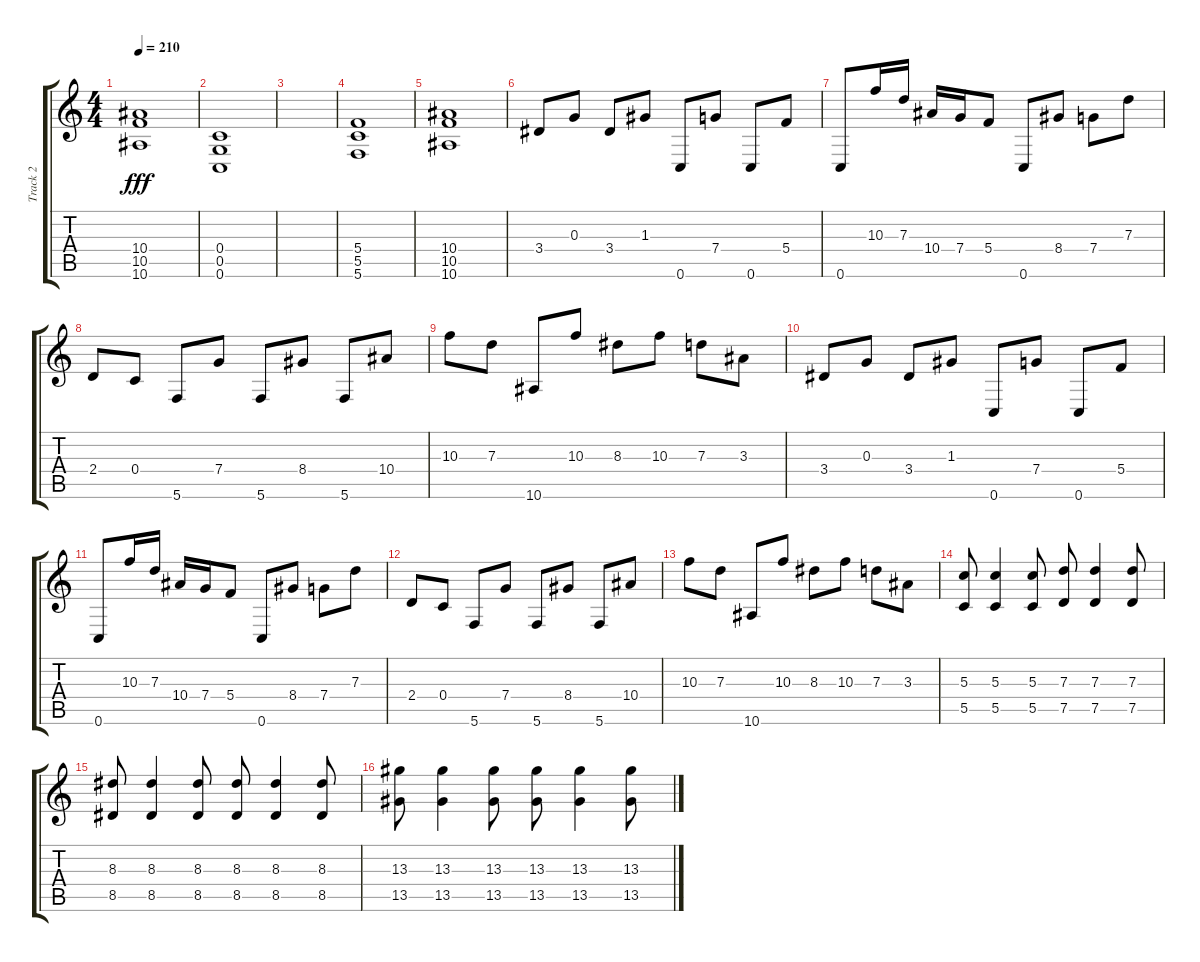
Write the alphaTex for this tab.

\track ("Track 2" "Track 2") {instrument distortionguitar}
\staff {score tabs}
\tuning (E4 B3 G3 C3 G2 C2) {hide}
\ts (4 4)
\tempo 210
\clef g2
\ks c
(10.4 10.5 10.6).1{dy fff} |
(0.4 0.5 0.6).1 |
|
(5.4 5.5 5.6).1 |
(10.4 10.5 10.6).1 |
3.4.8 0.3.8 3.4.8 1.3.8 0.6.8 7.4.8 0.6.8 5.4.8 |
0.6.8 10.3.16 7.3.16 10.4.16 7.4.16 5.4.8 0.6.8 8.4.8 7.4.8 7.3.8 |
2.4.8 0.4.8 5.6.8 7.4.8 5.6.8 8.4.8 5.6.8 10.4.8 |
10.3.8 7.3.8 10.6.8 10.3.8 8.3.8 10.3.8 7.3.8 3.3.8 |
3.4.8 0.3.8 3.4.8 1.3.8 0.6.8 7.4.8 0.6.8 5.4.8 |
0.6.8 10.3.16 7.3.16 10.4.16 7.4.16 5.4.8 0.6.8 8.4.8 7.4.8 7.3.8 |
2.4.8 0.4.8 5.6.8 7.4.8 5.6.8 8.4.8 5.6.8 10.4.8 |
10.3.8 7.3.8 10.6.8 10.3.8 8.3.8 10.3.8 7.3.8 3.3.8 |
(5.3 5.5).8 (5.3 5.5).4 (5.3 5.5).8 (7.3 7.5).8 (7.3 7.5).4 (7.3 7.5).8 |
(8.3 8.5).8 (8.3 8.5).4 (8.3 8.5).8 (8.3 8.5).8 (8.3 8.5).4 (8.3 8.5).8 |
(13.3 13.5).8 (13.3 13.5).4 (13.3 13.5).8 (13.3 13.5).8 (13.3 13.5).4 (13.3 13.5).8
